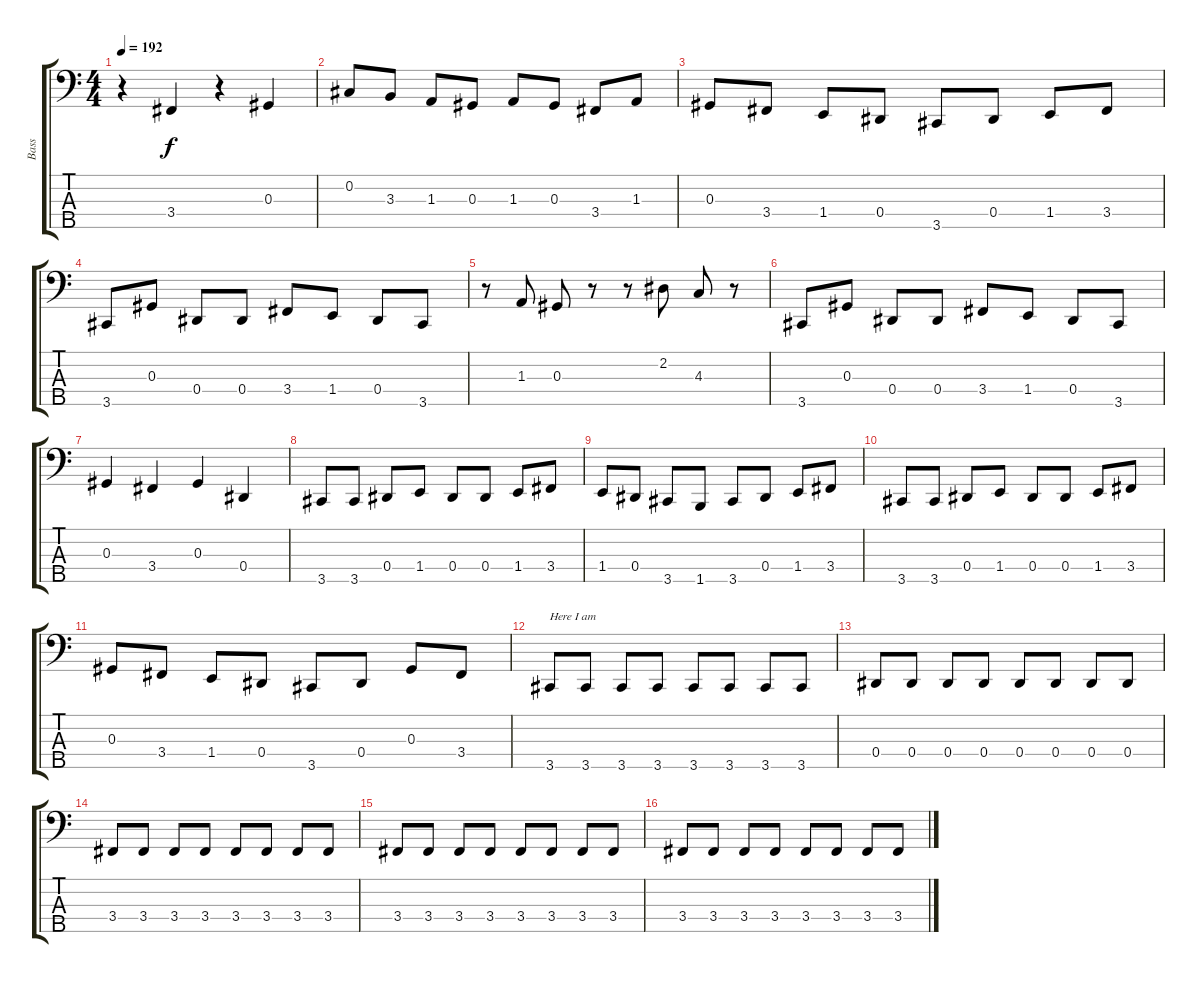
\track ("Bass" "Bass") {instrument electricbasspick}
\staff {score tabs}
\tuning (Gb2 Db2 Ab1 Eb1 Bb0) {hide}
\ts (4 4)
\tempo 192
\clef f4
\ks c
r.4{dy f} 3.4.4 r.4 0.3.4 |
0.2.8 3.3.8 1.3.8 0.3.8 1.3.8 0.3.8 3.4.8 1.3.8 |
0.3.8 3.4.8 1.4.8 0.4.8 3.5.8 0.4.8 1.4.8 3.4.8 |
3.5.8 0.3.8 0.4.8 0.4.8 3.4.8 1.4.8 0.4.8 3.5.8 |
r.8 1.3.8 0.3.8 r.8 r.8 2.2.8 4.3.8 r.8 |
3.5.8 0.3.8 0.4.8 0.4.8 3.4.8 1.4.8 0.4.8 3.5.8 |
0.3.4 3.4.4 0.3.4 0.4.4 |
3.5.8 3.5.8 0.4.8 1.4.8 0.4.8 0.4.8 1.4.8 3.4.8 |
1.4.8 0.4.8 3.5.8 1.5.8 3.5.8 0.4.8 1.4.8 3.4.8 |
3.5.8 3.5.8 0.4.8 1.4.8 0.4.8 0.4.8 1.4.8 3.4.8 |
0.3.8 3.4.8 1.4.8 0.4.8 3.5.8 0.4.8 0.3.8 3.4.8 |
3.5.8{txt "Here I am"} 3.5.8 3.5.8 3.5.8 3.5.8 3.5.8 3.5.8 3.5.8 |
0.4.8 0.4.8 0.4.8 0.4.8 0.4.8 0.4.8 0.4.8 0.4.8 |
3.4.8 3.4.8 3.4.8 3.4.8 3.4.8 3.4.8 3.4.8 3.4.8 |
3.4.8 3.4.8 3.4.8 3.4.8 3.4.8 3.4.8 3.4.8 3.4.8 |
3.4.8 3.4.8 3.4.8 3.4.8 3.4.8 3.4.8 3.4.8 3.4.8
